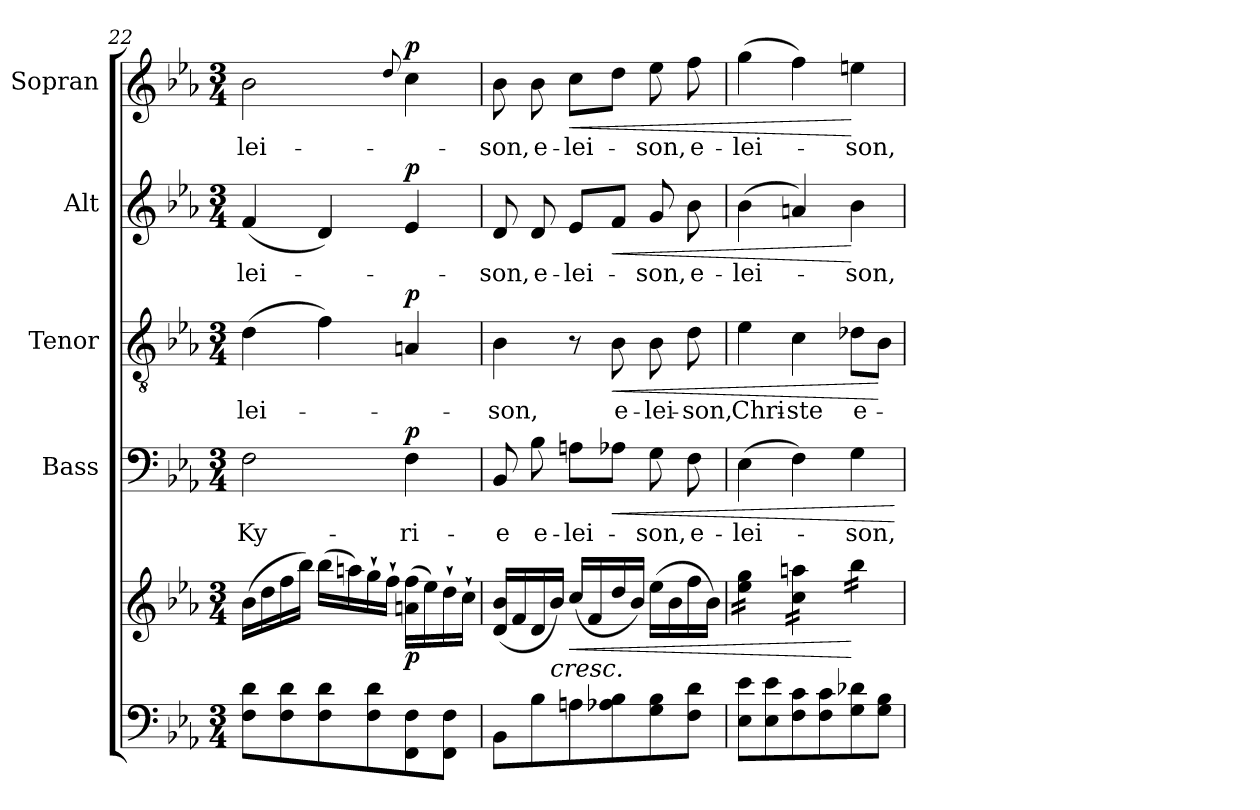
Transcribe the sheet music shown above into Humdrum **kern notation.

**kern	**kern	**dynam	**kern	**text	**dynam	**kern	**text	**dynam	**kern	**text	**dynam	**kern	**text	**dynam
*part5	*part5	*part5	*part4	*part4	*part4	*part3	*part3	*part3	*part2	*part2	*part2	*part1	*part1	*part1
*staff6	*staff5	*staff5/6	*staff4	*staff4	*staff4	*staff3	*staff3	*staff3	*staff2	*staff2	*staff2	*staff1	*staff1	*staff1
*	*	*	*I"Bass	*	*	*I"Tenor	*	*	*I"Alt	*	*	*I"Sopran	*	*
*	*	*	*I'B.	*	*	*I'T.	*	*	*I'A.	*	*	*I'S.	*	*
*clefF4	*clefG2	*	*clefF4	*	*	*clefGv2	*	*	*clefG2	*	*	*clefG2	*	*
*k[b-e-a-]	*k[b-e-a-]	*	*k[b-e-a-]	*	*	*k[b-e-a-]	*	*	*k[b-e-a-]	*	*	*k[b-e-a-]	*	*
*E-:	*E-:	*	*E-:	*	*	*E-:	*	*	*E-:	*	*	*E-:	*	*
*M3/4	*M3/4	*	*M3/4	*	*	*M3/4	*	*	*M3/4	*	*	*M3/4	*	*
=22	=22	=22	=22	=22	=22	=22	=22	=22	=22	=22	=22	=22	=22	=22
!	!	!	!	!LO:LY:b	!	!	!LO:LY:b	!	!	!LO:LY:b	!	!	!LO:LY:b	!
8F\ 8d\L	(>16b-\LL	.	2F\	Ky-	.	(>4d\	-lei-	.	(<4f/	-lei-	.	2b-\	-lei-	.
.	16dd\	.	.	.	.	.	.	.	.	.	.	.	.	.
8F\ 8d\	16ff\	.	.	.	.	.	.	.	.	.	.	.	.	.
.	16bb-\JJ)	.	.	.	.	.	.	.	.	.	.	.	.	.
8F\ 8d\	(>16bb-\LL	.	.	.	.	4f\)	.	.	4d/)	.	.	.	.	.
.	16aan\)	.	.	.	.	.	.	.	.	.	.	.	.	.
8F\ 8d\	16gg`>\	.	.	.	.	.	.	.	.	.	.	.	.	.
.	16ff`>\JJ	.	.	.	.	.	.	.	.	.	.	.	.	.
.	.	.	.	.	.	.	.	.	.	.	.	8qqdd/	.	.
!	!	!LO:DY:b	!	!LO:LY:b	!LO:DY:a	!	!	!LO:DY:a	!	!	!LO:DY:a	!	!	!LO:DY:a
8FF\ 8F\	(>16an\ 16ff\LL	p	4F\	-ri-	p	4An/	.	p	4e-/	.	p	4cc\	.	p
.	16ee-\)	.	.	.	.	.	.	.	.	.	.	.	.	.
8FF\ 8F\J	16dd`>\	.	.	.	.	.	.	.	.	.	.	.	.	.
.	16cc`>\JJ	.	.	.	.	.	.	.	.	.	.	.	.	.
!!LO:LB:g=z
=23	=23	=23	=23	=23	=23	=23	=23	=23	=23	=23	=23	=23	=23	=23
!	!	!	!	!LO:LY:b	!	!	!LO:LY:b	!	!	!LO:LY:b	!	!	!LO:LY:b	!
8BB-\L	(<16d/ 16b-/LL	.	8BB-/	-e	.	4B-\	-son,	.	8d/	-son,	.	8b-\	-son,	.
.	16f/	.	.	.	.	.	.	.	.	.	.	.	.	.
!	!	!	!	!LO:LY:b	!	!	!	!	!	!LO:LY:b	!	!	!LO:LY:b	!
8B-\	16d/	.	8B-\	e-	.	.	.	.	8d/	e-	.	8b-\	e-	.
!	!	!LO:HP:b	!	!	!	!	!	!	!	!	!	!	!	!
.	16b-/JJ)	<	.	.	.	.	.	.	.	.	.	.	.	.
!	!	!LO:HP:b	!	!LO:LY:b	!	!	!	!	!	!LO:LY:b	!	!	!LO:LY:b	!LO:HP:b
8An\	(<16cc/LL	<	8An\L	-lei-	.	8r	.	.	8e-/L	-lei-	.	8cc\L	-lei-	<
.	16f/	.	.	.	.	.	.	.	.	.	.	.	.	.
!	!	!	!	!	!LO:HP:b	!	!LO:LY:b	!LO:HP:b	!	!	!LO:HP:b	!	!	!
8A-X\ 8B-\	16dd/	.	8A-X\J	.	<	8B-\	e-	<	8f/J	.	<	8dd\J	.	.
.	16b-/JJ)	.	.	.	.	.	.	.	.	.	.	.	.	.
!	!	!	!	!LO:LY:b	!	!	!LO:LY:b	!	!	!LO:LY:b	!	!	!LO:LY:b	!
8G\ 8B-\	(>16ee-\LL	.	8G\	-son,	.	8B-\	-lei-	.	8g/	-son,	.	8ee-\	-son,	.
.	16b-\	.	.	.	.	.	.	.	.	.	.	.	.	.
!	!	!	!	!LO:LY:b	!	!	!LO:LY:b	!	!	!LO:LY:b	!	!	!LO:LY:b	!
8F\ 8d\J	16ff\	.	8F\	e-	.	8d\	-son,	.	8b-\	e-	.	8ff\	e-	.
.	16b-\JJ)	.	.	.	.	.	.	.	.	.	.	.	.	.
=24	=24	=24	=24	=24	=24	=24	=24	=24	=24	=24	=24	=24	=24	=24
!	!	!	!	!LO:LY:b	!	!	!LO:LY:b	!	!	!LO:LY:b	!	!	!LO:LY:b	!
*	*tremolo	*	*	*	*	*	*	*	*	*	*	*	*	*
8E-\ 8e-\L	16ee-\ 16gg\LL	.	(>4E-\	-lei-	.	4e-\	Chri-	.	(>4b-\	-lei-	.	(>4gg\	-lei-	.
.	16ee-\ 16gg\	.	.	.	.	.	.	.	.	.	.	.	.	.
8E-\ 8e-\	16ee-\ 16gg\	.	.	.	.	.	.	.	.	.	.	.	.	.
.	16ee-\ 16gg\JJ	.	.	.	.	.	.	.	.	.	.	.	.	.
!	!	!	!	!	!	!	!LO:LY:b	!	!	!	!	!	!	!
8F\ 8c\	16cc\ 16aan\LL	.	4F\)	.	.	4c\	-ste	.	4an/)	.	.	4ff\)	.	.
.	16cc\ 16aan\	.	.	.	.	.	.	.	.	.	.	.	.	.
8F\ 8c\	16cc\ 16aan\	.	.	.	.	.	.	.	.	.	.	.	.	.
.	16cc\ 16aan\JJ	.	.	.	.	.	.	.	.	.	.	.	.	.
!	!	!	!	!LO:LY:b	!	!	!LO:LY:b	!	!	!LO:LY:b	!	!	!LO:LY:b	!
8G\ 8d-X\	16bb-\LL	[ [	4G\	-son,	.	8d-X\L	e-	.	4b-\	-son,	[	4een\	-son,	[
.	16bb-\	.	.	.	.	.	.	.	.	.	.	.	.	.
8G\ 8B-\J	16bb-\	.	.	.	.	8B-\J	.	[	.	.	.	.	.	.
.	16bb-\JJ	.	.	.	.	.	.	.	.	.	.	.	.	.
*	*Xtremolo	*	*	*	*	*	*	*	*	*	*	*	*	*
.	.	.	.	.	[	.	.	.	.	.	.	.	.	.
=	=	=	=	=	=	=	=	=	=	=	=	=	=	=
*-	*-	*-	*-	*-	*-	*-	*-	*-	*-	*-	*-	*-	*-	*-
